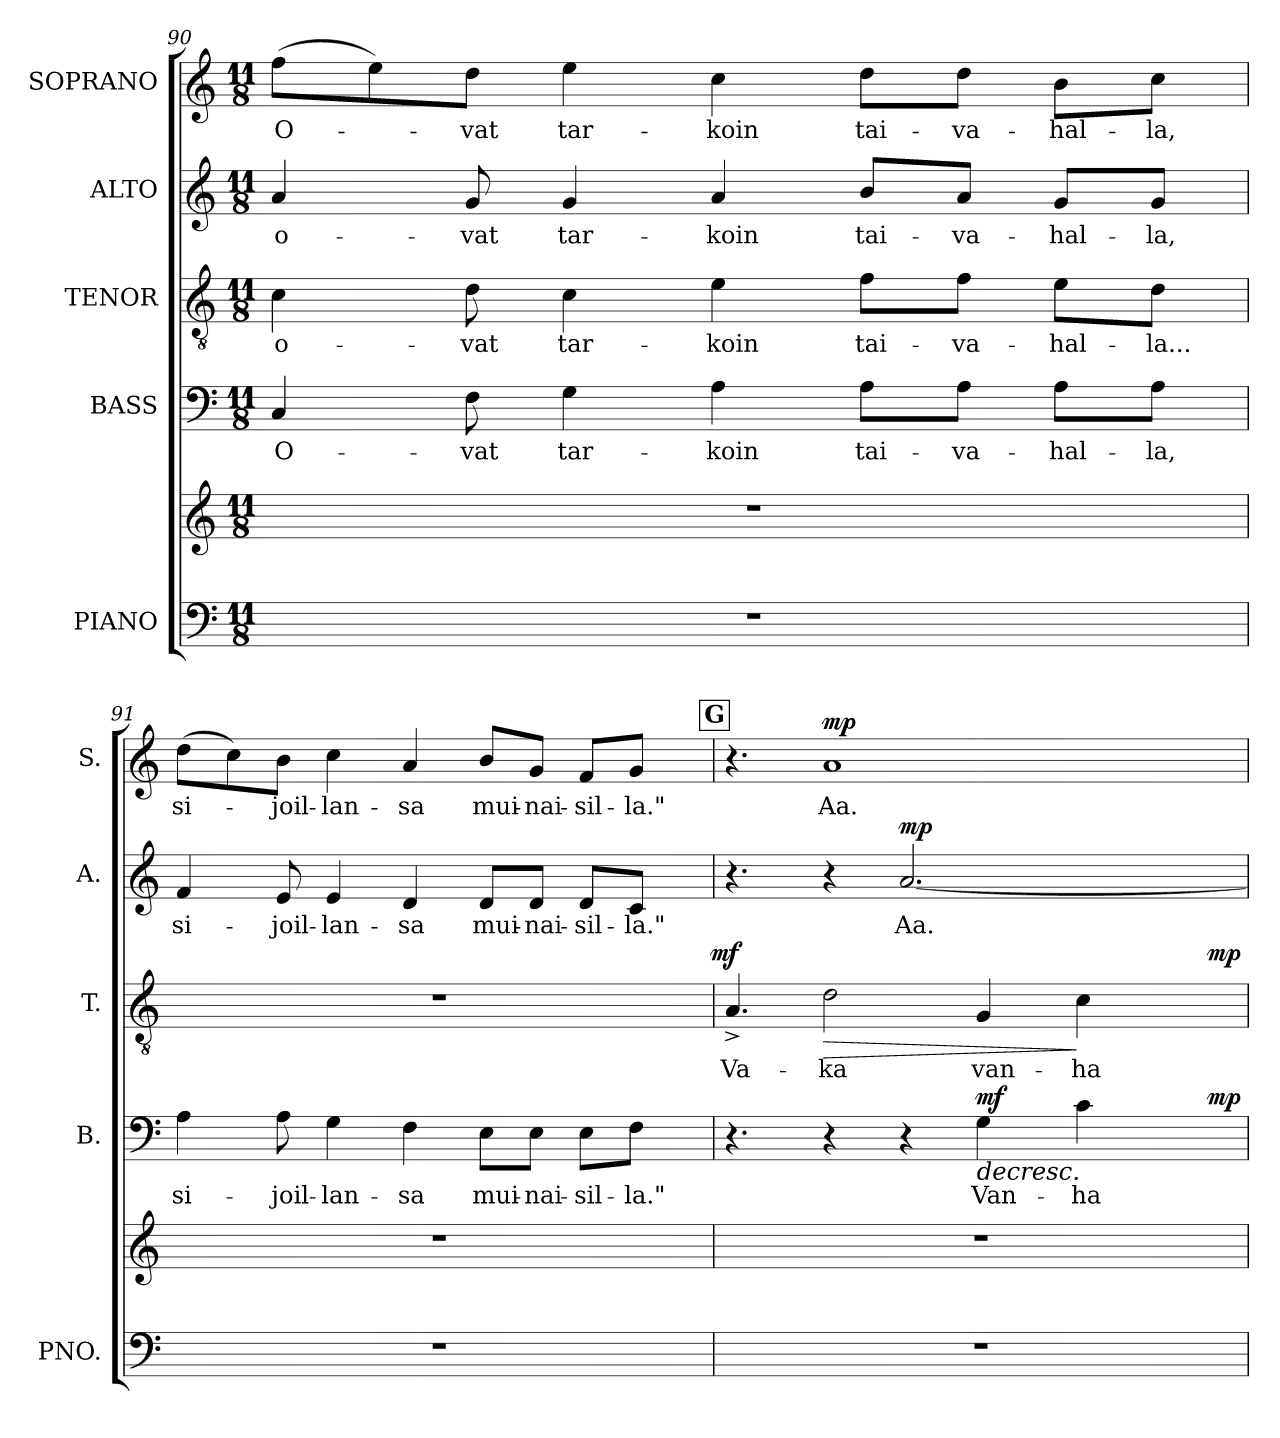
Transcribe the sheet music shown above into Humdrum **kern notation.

**kern	**kern	**kern	**text	**dynam	**kern	**text	**dynam	**kern	**text	**dynam	**kern	**text	**dynam
*part5	*part5	*part4	*part4	*part4	*part3	*part3	*part3	*part2	*part2	*part2	*part1	*part1	*part1
*staff6	*staff5	*staff4	*staff4	*staff4	*staff3	*staff3	*staff3	*staff2	*staff2	*staff2	*staff1	*staff1	*staff1
*I"PIANO	*	*I"BASS	*	*	*I"TENOR	*	*	*I"ALTO	*	*	*I"SOPRANO	*	*
*I'PNO.	*	*I'B.	*	*	*I'T.	*	*	*I'A.	*	*	*I'S.	*	*
*clefF4	*clefG2	*clefF4	*	*	*clefGv2	*	*	*clefG2	*	*	*clefG2	*	*
*	*	*	*	*	*ITrd7c12	*	*	*	*	*	*	*	*
*k[]	*k[]	*k[]	*	*	*k[]	*	*	*k[]	*	*	*k[]	*	*
*C:	*C:	*C:	*	*	*C:	*	*	*C:	*	*	*C:	*	*
*M11/8	*M11/8	*M11/8	*	*	*M11/8	*	*	*M11/8	*	*	*M11/8	*	*
=90	=90	=90	=90	=90	=90	=90	=90	=90	=90	=90	=90	=90	=90
!LO:N:vis=1	!LO:N:vis=1	!	!	!	!	!	!	!	!	!	!	!	!
!	!	!	!LO:LY:b:color=#000000	!	!	!	!	!	!	!	!	!	!
!	!	!	!	!	!	!LO:LY:b:color=#000000	!	!	!	!	!	!	!
!	!	!	!	!	!	!	!	!	!LO:LY:b:color=#000000	!	!	!	!
!	!	!	!	!	!	!	!	!	!	!	!	!LO:LY:b:color=#000000	!
8%11r	8%11r	4Ci/	O-	.	4Ci\	o-	.	4ai/	o-	.	(8ffi\L	O-	.
.	.	.	.	.	.	.	.	.	.	.	8eei\)	.	.
!	!	!	!LO:LY:b:color=#000000	!	!	!	!	!	!	!	!	!	!
!	!	!	!	!	!	!LO:LY:b:color=#000000	!	!	!	!	!	!	!
!	!	!	!	!	!	!	!	!	!LO:LY:b:color=#000000	!	!	!	!
!	!	!	!	!	!	!	!	!	!	!	!	!LO:LY:b:color=#000000	!
.	.	8Fi\	-vat	.	8Di\	-vat	.	8gi/	-vat	.	8ddi\J	-vat	.
!	!	!	!LO:LY:b:color=#000000	!	!	!	!	!	!	!	!	!	!
!	!	!	!	!	!	!LO:LY:b:color=#000000	!	!	!	!	!	!	!
!	!	!	!	!	!	!	!	!	!LO:LY:b:color=#000000	!	!	!	!
!	!	!	!	!	!	!	!	!	!	!	!	!LO:LY:b:color=#000000	!
.	.	4Gi\	tar-	.	4Ci\	tar-	.	4gi/	tar-	.	4eei\	tar-	.
!	!	!	!LO:LY:b:color=#000000	!	!	!	!	!	!	!	!	!	!
!	!	!	!	!	!	!LO:LY:b:color=#000000	!	!	!	!	!	!	!
!	!	!	!	!	!	!	!	!	!LO:LY:b:color=#000000	!	!	!	!
!	!	!	!	!	!	!	!	!	!	!	!	!LO:LY:b:color=#000000	!
.	.	4Ai\	-koin	.	4Ei\	-koin	.	4ai/	-koin	.	4cci\	-koin	.
!	!	!	!LO:LY:b:color=#000000	!	!	!	!	!	!	!	!	!	!
!	!	!	!	!	!	!LO:LY:b:color=#000000	!	!	!	!	!	!	!
!	!	!	!	!	!	!	!	!	!LO:LY:b:color=#000000	!	!	!	!
!	!	!	!	!	!	!	!	!	!	!	!	!LO:LY:b:color=#000000	!
.	.	8Ai\L	tai-	.	8Fi\L	tai-	.	8bi/L	tai-	.	8ddi\L	tai-	.
!	!	!	!LO:LY:b:color=#000000	!	!	!	!	!	!	!	!	!	!
!	!	!	!	!	!	!LO:LY:b:color=#000000	!	!	!	!	!	!	!
!	!	!	!	!	!	!	!	!	!LO:LY:b:color=#000000	!	!	!	!
!	!	!	!	!	!	!	!	!	!	!	!	!LO:LY:b:color=#000000	!
.	.	8Ai\J	-va-	.	8Fi\J	-va-	.	8ai/J	-va-	.	8ddi\J	-va-	.
!	!	!	!LO:LY:b:color=#000000	!	!	!	!	!	!	!	!	!	!
!	!	!	!	!	!	!LO:LY:b:color=#000000	!	!	!	!	!	!	!
!	!	!	!	!	!	!	!	!	!LO:LY:b:color=#000000	!	!	!	!
!	!	!	!	!	!	!	!	!	!	!	!	!LO:LY:b:color=#000000	!
.	.	8Ai\L	-hal-	.	8Ei\L	-hal-	.	8gi/L	-hal-	.	8bi\L	-hal-	.
!	!	!	!LO:LY:b:color=#000000	!	!	!	!	!	!	!	!	!	!
!	!	!	!	!	!	!LO:LY:b:color=#000000	!	!	!	!	!	!	!
!	!	!	!	!	!	!	!	!	!LO:LY:b:color=#000000	!	!	!	!
!	!	!	!	!	!	!	!	!	!	!	!	!LO:LY:b:color=#000000	!
.	.	8Ai\J	-la,	.	8Di\J	-la...	.	8gi/J	-la,	.	8cci\J	-la,	.
!!LO:LB:g=z
=91	=91	=91	=91	=91	=91	=91	=91	=91	=91	=91	=91	=91	=91
!LO:N:vis=1	!LO:N:vis=1	!	!	!	!	!	!	!	!	!	!	!	!
!	!	!	!LO:LY:b:color=#000000	!	!LO:N:vis=1	!	!	!	!	!	!	!	!
!	!	!	!	!	!	!	!	!	!LO:LY:b:color=#000000	!	!	!	!
!	!	!	!	!	!	!	!	!	!	!	!	!LO:LY:b:color=#000000	!
*	*	*	*	*	*^	*	*	*	*	*	*	*	*
8%11r	8%11r	4Ai\	si-	.	8%11r	1ryy	.	.	4fi/	si-	.	(8ddi\L	si-	.
.	.	.	.	.	.	.	.	.	.	.	.	8cci\)	.	.
!	!	!	!LO:LY:b:color=#000000	!	!	!	!	!	!	!	!	!	!	!
!	!	!	!	!	!	!	!	!	!	!LO:LY:b:color=#000000	!	!	!	!
!	!	!	!	!	!	!	!	!	!	!	!	!	!LO:LY:b:color=#000000	!
.	.	8Ai\	-joil-	.	.	.	.	.	8ei/	-joil-	.	8bi\J	-joil-	.
!	!	!	!LO:LY:b:color=#000000	!	!	!	!	!	!	!	!	!	!	!
!	!	!	!	!	!	!	!	!	!	!LO:LY:b:color=#000000	!	!	!	!
!	!	!	!	!	!	!	!	!	!	!	!	!	!LO:LY:b:color=#000000	!
.	.	4Gi\	-lan-	.	.	.	.	.	4ei/	-lan-	.	4cci\	-lan-	.
!	!	!	!LO:LY:b:color=#000000	!	!	!	!	!	!	!	!	!	!	!
!	!	!	!	!	!	!	!	!	!	!LO:LY:b:color=#000000	!	!	!	!
!	!	!	!	!	!	!	!	!	!	!	!	!	!LO:LY:b:color=#000000	!
.	.	4Fi\	-sa	.	.	.	.	.	4di/	-sa	.	4ai/	-sa	.
!	!	!	!LO:LY:b:color=#000000	!	!	!	!	!	!	!	!	!	!	!
!	!	!	!	!	!	!	!	!	!	!LO:LY:b:color=#000000	!	!	!	!
!	!	!	!	!	!	!	!	!	!	!	!	!	!LO:LY:b:color=#000000	!
.	.	8Ei\L	mui-	.	.	.	.	.	8di/L	mui-	.	8bi/L	mui-	.
!	!	!	!LO:LY:b:color=#000000	!	!	!	!	!	!	!	!	!	!	!
!	!	!	!	!	!	!	!	!	!	!LO:LY:b:color=#000000	!	!	!	!
!	!	!	!	!	!	!	!	!	!	!	!	!	!LO:LY:b:color=#000000	!
.	.	8Ei\J	-nai-	.	.	4ryy	.	.	8di/J	-nai-	.	8gi/J	-nai-	.
!	!	!	!LO:LY:b:color=#000000	!	!	!	!	!	!	!	!	!	!	!
!	!	!	!	!	!	!	!	!	!	!LO:LY:b:color=#000000	!	!	!	!
!	!	!	!	!	!	!	!	!	!	!	!	!	!LO:LY:b:color=#000000	!
.	.	8Ei\L	-sil-	.	.	.	.	.	8di/L	-sil-	.	8fi/L	-sil-	.
!	!	!	!LO:LY:b:color=#000000	!	!	!	!	!	!	!	!	!	!	!
!	!	!	!	!	!	!	!	!	!	!LO:LY:b:color=#000000	!	!	!	!
!	!	!	!	!	!	!	!	!	!	!	!	!	!LO:LY:b:color=#000000	!
.	.	8Fi\J	-la."	.	.	16ryy	.	.	8ci/J	-la."	.	8gi/J	-la."	.
.	.	.	.	.	.	32ryy	.	.	.	.	.	.	.	.
.	.	.	.	.	.	64ryy	.	.	.	.	.	.	.	.
.	.	.	.	.	.	128...ryy	.	.	.	.	.	.	.	.
.	.	.	.	.	.	1024ryy	.	mf	.	.	.	.	.	.
!!LO:REH:place=s1:color=#000000:enc=box:fs=19.9975:t=G
=92	=92	=92	=92	=92	=92	=92	=92	=92	=92	=92	=92	=92	=92	=92
!LO:N:vis=1	!LO:N:vis=1	!	!	!	!	!	!	!	!	!	!	!	!	!
!	!	!	!	!	!	!	!LO:LY:b:color=#000000	!	!	!	!	!	!	!
*	*	*^	*	*	*	*	*	*	*	*	*	*	*	*
8%11r	8%11r	4.r	1ryy	.	.	4.AA^i/	1ryy	Va-	.	4.r	.	.	4.r	.	.
!	!	!	!	!	!	!	!	!LO:LY:b:color=#000000	!LO:HP:b	!	!	!	!	!	!
!	!	!	!	!	!	!	!	!	!	!	!	!	!	!LO:LY:b:color=#000000	!
.	.	4r	.	.	.	2Di\	.	-ka	>	4r	.	.	1ai	Aa.	mp
!	!	!	!	!	!	!	!	!	!	!	!LO:LY:b:color=#000000	!	!	!	!
.	.	4r	.	.	.	.	.	.	.	[2.ai/	Aa.	mp	.	.	.
!	!	!	!	!LO:LY:b:color=#000000	!LO:HP:b	!	!	!	!	!	!	!	!	!	!
!	!	!	!	!	!	!	!	!LO:LY:b:color=#000000	!	!	!	!	!	!	!
.	.	4Gi\	.	Van-	> mf	4GGi/	.	van-	.	.	.	.	.	.	.
.	.	.	4ryy	.	.	.	4ryy	.	.	.	.	.	.	.	.
!	!	!	!	!LO:LY:b:color=#000000	!	!	!	!	!	!	!	!	!	!	!
!	!	!	!	!	!	!	!	!LO:LY:b:color=#000000	!	!	!	!	!	!	!
.	.	4ci\	.	-ha	.	4Ci\	.	-ha	]	.	.	.	.	.	.
.	.	.	16ryy	.	.	.	16ryy	.	.	.	.	.	.	.	.
.	.	.	32ryy	.	.	.	32ryy	.	.	.	.	.	.	.	.
.	.	.	64ryy	.	.	.	64ryy	.	.	.	.	.	.	.	.
.	.	.	128...ryy	.	.	.	128...ryy	.	.	.	.	.	.	.	.
.	.	.	1024ryy	.	mp	.	1024ryy	.	mp	.	.	.	.	.	.
.	.	.	.	.	]	.	.	.	.	.	.	.	.	.	.
*	*	*v	*v	*	*	*	*	*	*	*	*	*	*	*	*
*	*	*	*	*	*v	*v	*	*	*	*	*	*	*	*
=	=	=	=	=	=	=	=	=	=	=	=	=	=
*-	*-	*-	*-	*-	*-	*-	*-	*-	*-	*-	*-	*-	*-
